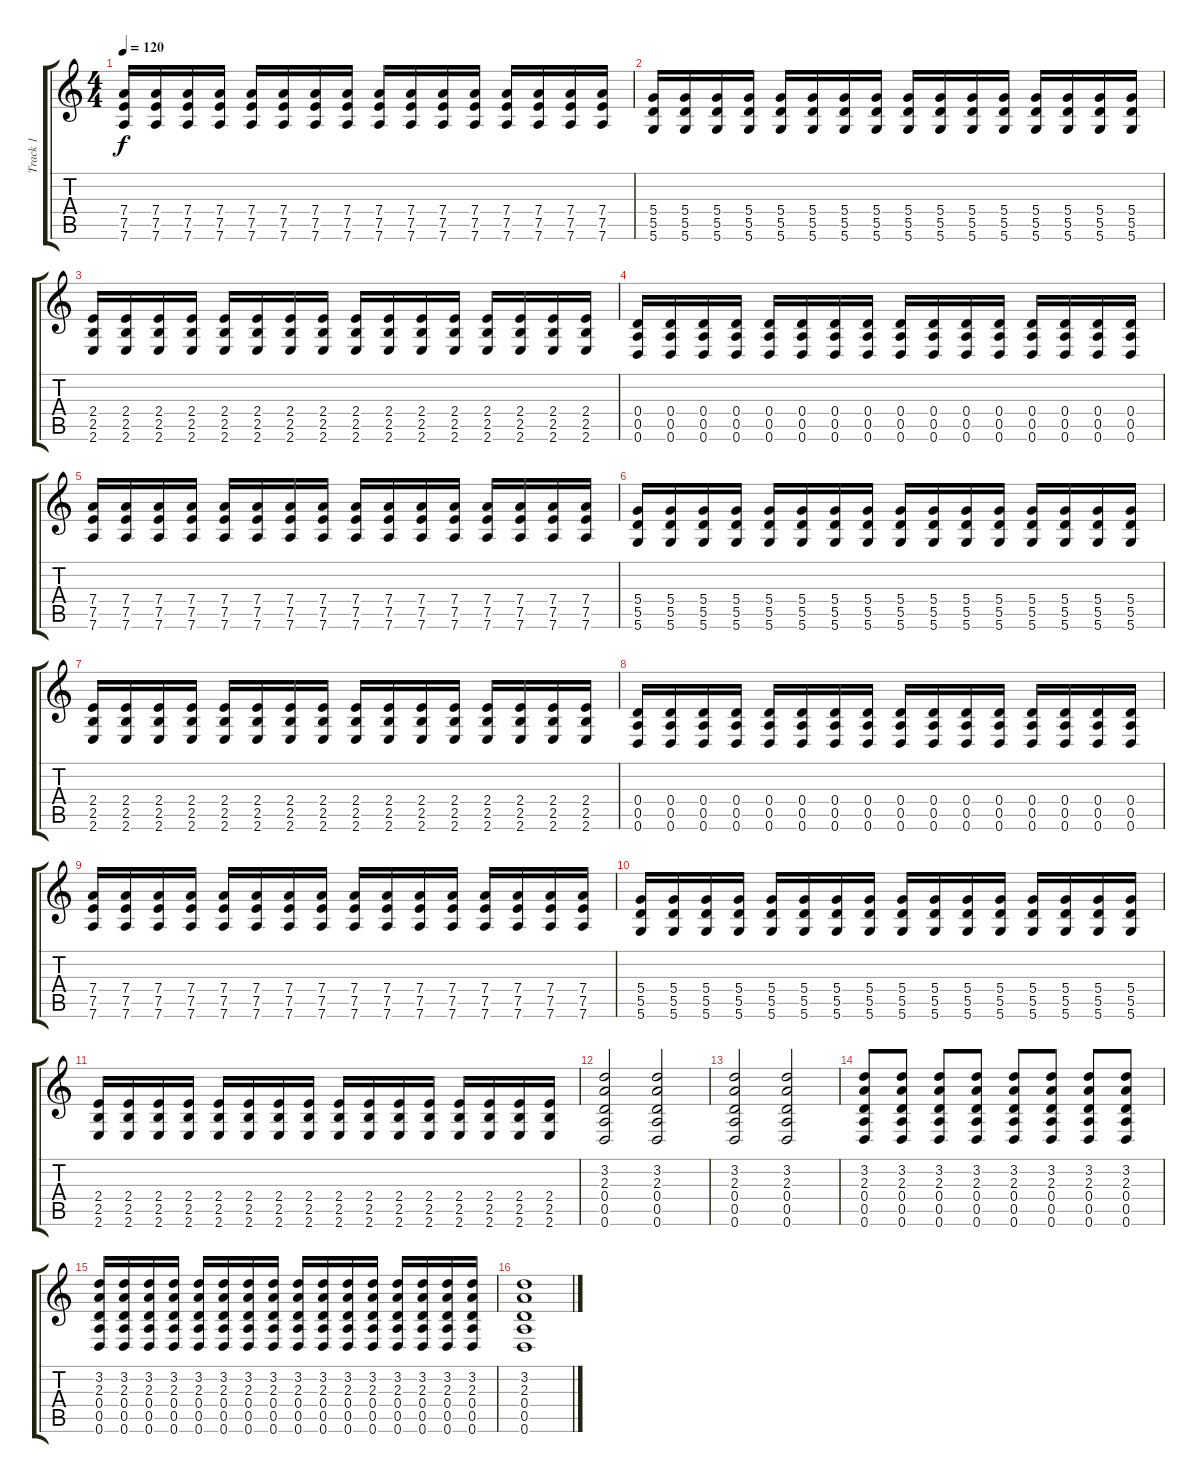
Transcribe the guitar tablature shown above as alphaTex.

\track ("Track 1" "Track 1") {instrument overdrivenguitar}
\staff {score tabs}
\tuning (E4 B3 G3 D3 A2 D2) {hide}
\ts (4 4)
\tempo 120
\clef g2
\ks c
(7.4 7.5 7.6).16{dy f} (7.4 7.5 7.6).16 (7.4 7.5 7.6).16 (7.4 7.5 7.6).16 (7.4 7.5 7.6).16 (7.4 7.5 7.6).16 (7.4 7.5 7.6).16 (7.4 7.5 7.6).16 (7.4 7.5 7.6).16 (7.4 7.5 7.6).16 (7.4 7.5 7.6).16 (7.4 7.5 7.6).16 (7.4 7.5 7.6).16 (7.4 7.5 7.6).16 (7.4 7.5 7.6).16 (7.4 7.5 7.6).16 |
(5.4 5.5 5.6).16 (5.4 5.5 5.6).16 (5.4 5.5 5.6).16 (5.4 5.5 5.6).16 (5.4 5.5 5.6).16 (5.4 5.5 5.6).16 (5.4 5.5 5.6).16 (5.4 5.5 5.6).16 (5.4 5.5 5.6).16 (5.4 5.5 5.6).16 (5.4 5.5 5.6).16 (5.4 5.5 5.6).16 (5.4 5.5 5.6).16 (5.4 5.5 5.6).16 (5.4 5.5 5.6).16 (5.4 5.5 5.6).16 |
(2.4 2.5 2.6).16 (2.4 2.5 2.6).16 (2.4 2.5 2.6).16 (2.4 2.5 2.6).16 (2.4 2.5 2.6).16 (2.4 2.5 2.6).16 (2.4 2.5 2.6).16 (2.4 2.5 2.6).16 (2.4 2.5 2.6).16 (2.4 2.5 2.6).16 (2.4 2.5 2.6).16 (2.4 2.5 2.6).16 (2.4 2.5 2.6).16 (2.4 2.5 2.6).16 (2.4 2.5 2.6).16 (2.4 2.5 2.6).16 |
(0.4 0.5 0.6).16 (0.4 0.5 0.6).16 (0.4 0.5 0.6).16 (0.4 0.5 0.6).16 (0.4 0.5 0.6).16 (0.4 0.5 0.6).16 (0.4 0.5 0.6).16 (0.4 0.5 0.6).16 (0.4 0.5 0.6).16 (0.4 0.5 0.6).16 (0.4 0.5 0.6).16 (0.4 0.5 0.6).16 (0.4 0.5 0.6).16 (0.4 0.5 0.6).16 (0.4 0.5 0.6).16 (0.4 0.5 0.6).16 |
(7.4 7.5 7.6).16 (7.4 7.5 7.6).16 (7.4 7.5 7.6).16 (7.4 7.5 7.6).16 (7.4 7.5 7.6).16 (7.4 7.5 7.6).16 (7.4 7.5 7.6).16 (7.4 7.5 7.6).16 (7.4 7.5 7.6).16 (7.4 7.5 7.6).16 (7.4 7.5 7.6).16 (7.4 7.5 7.6).16 (7.4 7.5 7.6).16 (7.4 7.5 7.6).16 (7.4 7.5 7.6).16 (7.4 7.5 7.6).16 |
(5.4 5.5 5.6).16 (5.4 5.5 5.6).16 (5.4 5.5 5.6).16 (5.4 5.5 5.6).16 (5.4 5.5 5.6).16 (5.4 5.5 5.6).16 (5.4 5.5 5.6).16 (5.4 5.5 5.6).16 (5.4 5.5 5.6).16 (5.4 5.5 5.6).16 (5.4 5.5 5.6).16 (5.4 5.5 5.6).16 (5.4 5.5 5.6).16 (5.4 5.5 5.6).16 (5.4 5.5 5.6).16 (5.4 5.5 5.6).16 |
(2.4 2.5 2.6).16 (2.4 2.5 2.6).16 (2.4 2.5 2.6).16 (2.4 2.5 2.6).16 (2.4 2.5 2.6).16 (2.4 2.5 2.6).16 (2.4 2.5 2.6).16 (2.4 2.5 2.6).16 (2.4 2.5 2.6).16 (2.4 2.5 2.6).16 (2.4 2.5 2.6).16 (2.4 2.5 2.6).16 (2.4 2.5 2.6).16 (2.4 2.5 2.6).16 (2.4 2.5 2.6).16 (2.4 2.5 2.6).16 |
(0.4 0.5 0.6).16 (0.4 0.5 0.6).16 (0.4 0.5 0.6).16 (0.4 0.5 0.6).16 (0.4 0.5 0.6).16 (0.4 0.5 0.6).16 (0.4 0.5 0.6).16 (0.4 0.5 0.6).16 (0.4 0.5 0.6).16 (0.4 0.5 0.6).16 (0.4 0.5 0.6).16 (0.4 0.5 0.6).16 (0.4 0.5 0.6).16 (0.4 0.5 0.6).16 (0.4 0.5 0.6).16 (0.4 0.5 0.6).16 |
(7.4 7.5 7.6).16 (7.4 7.5 7.6).16 (7.4 7.5 7.6).16 (7.4 7.5 7.6).16 (7.4 7.5 7.6).16 (7.4 7.5 7.6).16 (7.4 7.5 7.6).16 (7.4 7.5 7.6).16 (7.4 7.5 7.6).16 (7.4 7.5 7.6).16 (7.4 7.5 7.6).16 (7.4 7.5 7.6).16 (7.4 7.5 7.6).16 (7.4 7.5 7.6).16 (7.4 7.5 7.6).16 (7.4 7.5 7.6).16 |
(5.4 5.5 5.6).16 (5.4 5.5 5.6).16 (5.4 5.5 5.6).16 (5.4 5.5 5.6).16 (5.4 5.5 5.6).16 (5.4 5.5 5.6).16 (5.4 5.5 5.6).16 (5.4 5.5 5.6).16 (5.4 5.5 5.6).16 (5.4 5.5 5.6).16 (5.4 5.5 5.6).16 (5.4 5.5 5.6).16 (5.4 5.5 5.6).16 (5.4 5.5 5.6).16 (5.4 5.5 5.6).16 (5.4 5.5 5.6).16 |
(2.4 2.5 2.6).16 (2.4 2.5 2.6).16 (2.4 2.5 2.6).16 (2.4 2.5 2.6).16 (2.4 2.5 2.6).16 (2.4 2.5 2.6).16 (2.4 2.5 2.6).16 (2.4 2.5 2.6).16 (2.4 2.5 2.6).16 (2.4 2.5 2.6).16 (2.4 2.5 2.6).16 (2.4 2.5 2.6).16 (2.4 2.5 2.6).16 (2.4 2.5 2.6).16 (2.4 2.5 2.6).16 (2.4 2.5 2.6).16 |
(3.2 2.3 0.4 0.5 0.6).2 (3.2 2.3 0.4 0.5 0.6).2 |
(3.2 2.3 0.4 0.5 0.6).2 (3.2 2.3 0.4 0.5 0.6).2 |
(3.2 2.3 0.4 0.5 0.6).8 (3.2 2.3 0.4 0.5 0.6).8 (3.2 2.3 0.4 0.5 0.6).8 (3.2 2.3 0.4 0.5 0.6).8 (3.2 2.3 0.4 0.5 0.6).8 (3.2 2.3 0.4 0.5 0.6).8 (3.2 2.3 0.4 0.5 0.6).8 (3.2 2.3 0.4 0.5 0.6).8 |
(3.2 2.3 0.4 0.5 0.6).16 (3.2 2.3 0.4 0.5 0.6).16 (3.2 2.3 0.4 0.5 0.6).16 (3.2 2.3 0.4 0.5 0.6).16 (3.2 2.3 0.4 0.5 0.6).16 (3.2 2.3 0.4 0.5 0.6).16 (3.2 2.3 0.4 0.5 0.6).16 (3.2 2.3 0.4 0.5 0.6).16 (3.2 2.3 0.4 0.5 0.6).16 (3.2 2.3 0.4 0.5 0.6).16 (3.2 2.3 0.4 0.5 0.6).16 (3.2 2.3 0.4 0.5 0.6).16 (3.2 2.3 0.4 0.5 0.6).16 (3.2 2.3 0.4 0.5 0.6).16 (3.2 2.3 0.4 0.5 0.6).16 (3.2 2.3 0.4 0.5 0.6).16 |
(3.2 2.3 0.4 0.5 0.6).1{volume 0}
